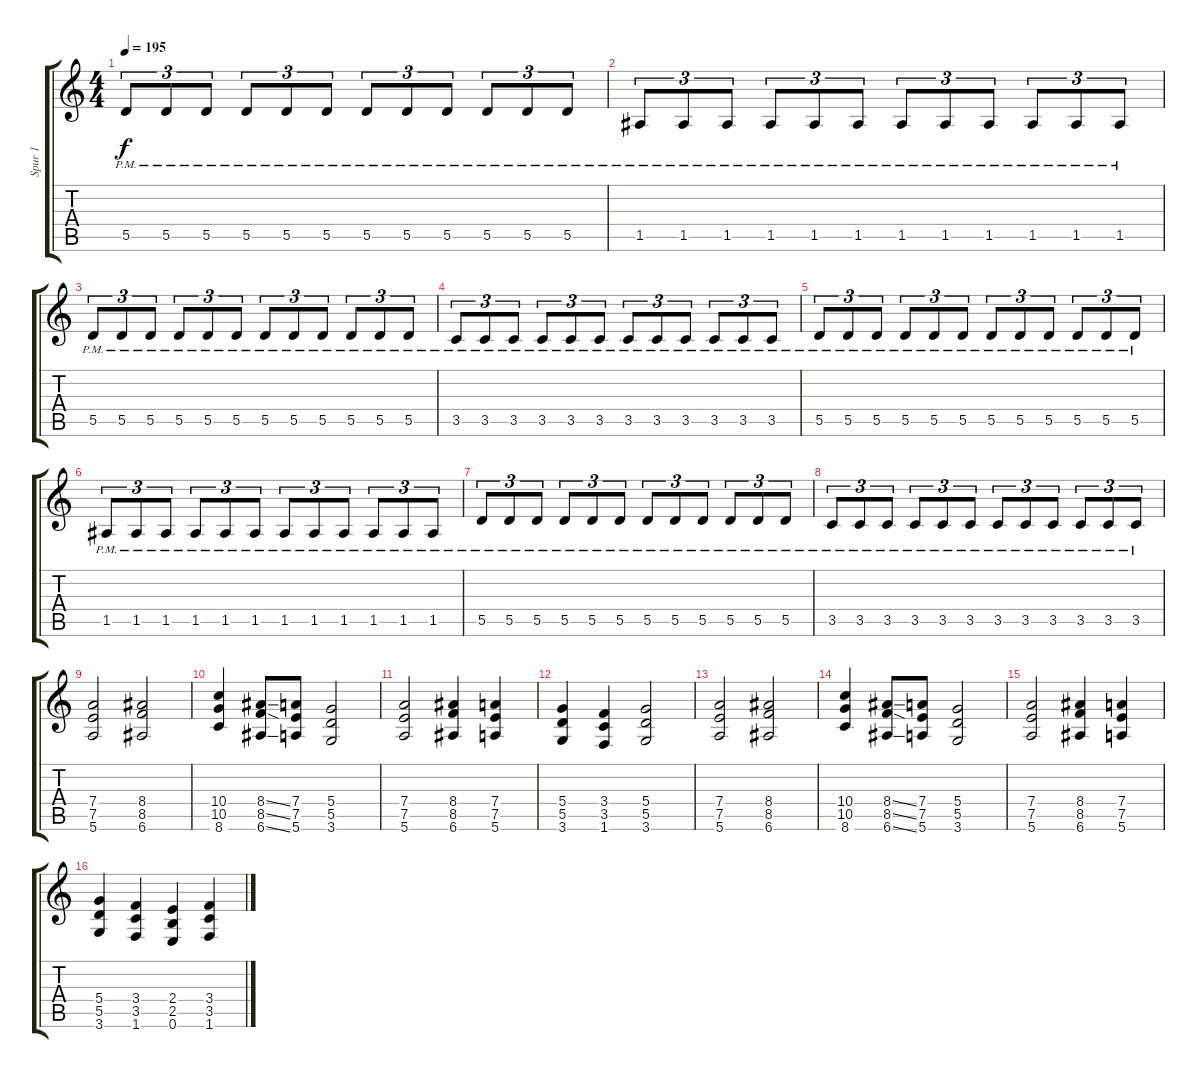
\track ("Spur 1" "Spur 1") {instrument distortionguitar}
\staff {score tabs}
\tuning (E4 B3 G3 D3 A2 E2) {hide}
\ts (4 4)
\tempo 195
\clef g2
\ks c
5.5{pm}.8{tu (3 2) dy f} 5.5{pm}.8{tu (3 2)} 5.5{pm}.8{tu (3 2)} 5.5{pm}.8{tu (3 2)} 5.5{pm}.8{tu (3 2)} 5.5{pm}.8{tu (3 2)} 5.5{pm}.8{tu (3 2)} 5.5{pm}.8{tu (3 2)} 5.5{pm}.8{tu (3 2)} 5.5{pm}.8{tu (3 2)} 5.5{pm}.8{tu (3 2)} 5.5{pm}.8{tu (3 2)} |
1.5{pm}.8{tu (3 2)} 1.5{pm}.8{tu (3 2)} 1.5{pm}.8{tu (3 2)} 1.5{pm}.8{tu (3 2)} 1.5{pm}.8{tu (3 2)} 1.5{pm}.8{tu (3 2)} 1.5{pm}.8{tu (3 2)} 1.5{pm}.8{tu (3 2)} 1.5{pm}.8{tu (3 2)} 1.5{pm}.8{tu (3 2)} 1.5{pm}.8{tu (3 2)} 1.5{pm}.8{tu (3 2)} |
5.5{pm}.8{tu (3 2)} 5.5{pm}.8{tu (3 2)} 5.5{pm}.8{tu (3 2)} 5.5{pm}.8{tu (3 2)} 5.5{pm}.8{tu (3 2)} 5.5{pm}.8{tu (3 2)} 5.5{pm}.8{tu (3 2)} 5.5{pm}.8{tu (3 2)} 5.5{pm}.8{tu (3 2)} 5.5{pm}.8{tu (3 2)} 5.5{pm}.8{tu (3 2)} 5.5{pm}.8{tu (3 2)} |
3.5{pm}.8{tu (3 2)} 3.5{pm}.8{tu (3 2)} 3.5{pm}.8{tu (3 2)} 3.5{pm}.8{tu (3 2)} 3.5{pm}.8{tu (3 2)} 3.5{pm}.8{tu (3 2)} 3.5{pm}.8{tu (3 2)} 3.5{pm}.8{tu (3 2)} 3.5{pm}.8{tu (3 2)} 3.5{pm}.8{tu (3 2)} 3.5{pm}.8{tu (3 2)} 3.5{pm}.8{tu (3 2)} |
5.5{pm}.8{tu (3 2)} 5.5{pm}.8{tu (3 2)} 5.5{pm}.8{tu (3 2)} 5.5{pm}.8{tu (3 2)} 5.5{pm}.8{tu (3 2)} 5.5{pm}.8{tu (3 2)} 5.5{pm}.8{tu (3 2)} 5.5{pm}.8{tu (3 2)} 5.5{pm}.8{tu (3 2)} 5.5{pm}.8{tu (3 2)} 5.5{pm}.8{tu (3 2)} 5.5{pm}.8{tu (3 2)} |
1.5{pm}.8{tu (3 2)} 1.5{pm}.8{tu (3 2)} 1.5{pm}.8{tu (3 2)} 1.5{pm}.8{tu (3 2)} 1.5{pm}.8{tu (3 2)} 1.5{pm}.8{tu (3 2)} 1.5{pm}.8{tu (3 2)} 1.5{pm}.8{tu (3 2)} 1.5{pm}.8{tu (3 2)} 1.5{pm}.8{tu (3 2)} 1.5{pm}.8{tu (3 2)} 1.5{pm}.8{tu (3 2)} |
5.5{pm}.8{tu (3 2)} 5.5{pm}.8{tu (3 2)} 5.5{pm}.8{tu (3 2)} 5.5{pm}.8{tu (3 2)} 5.5{pm}.8{tu (3 2)} 5.5{pm}.8{tu (3 2)} 5.5{pm}.8{tu (3 2)} 5.5{pm}.8{tu (3 2)} 5.5{pm}.8{tu (3 2)} 5.5{pm}.8{tu (3 2)} 5.5{pm}.8{tu (3 2)} 5.5{pm}.8{tu (3 2)} |
3.5{pm}.8{tu (3 2)} 3.5{pm}.8{tu (3 2)} 3.5{pm}.8{tu (3 2)} 3.5{pm}.8{tu (3 2)} 3.5{pm}.8{tu (3 2)} 3.5{pm}.8{tu (3 2)} 3.5{pm}.8{tu (3 2)} 3.5{pm}.8{tu (3 2)} 3.5{pm}.8{tu (3 2)} 3.5{pm}.8{tu (3 2)} 3.5{pm}.8{tu (3 2)} 3.5{pm}.8{tu (3 2)} |
(7.4 7.5 5.6).2 (8.4 8.5 6.6).2 |
(10.4 10.5 8.6).4 (8.4{ss} 8.5{ss} 6.6{ss}).8 (7.4 7.5 5.6).8 (5.4 5.5 3.6).2 |
(7.4 7.5 5.6).2 (8.4 8.5 6.6).4 (7.4 7.5 5.6).4 |
(5.4 5.5 3.6).4 (3.4 3.5 1.6).4 (5.4 5.5 3.6).2 |
(7.4 7.5 5.6).2 (8.4 8.5 6.6).2 |
(10.4 10.5 8.6).4 (8.4{ss} 8.5{ss} 6.6{ss}).8 (7.4 7.5 5.6).8 (5.4 5.5 3.6).2 |
(7.4 7.5 5.6).2 (8.4 8.5 6.6).4 (7.4 7.5 5.6).4 |
(5.4 5.5 3.6).4 (3.4 3.5 1.6).4 (2.4 2.5 0.6).4 (3.4 3.5 1.6).4
